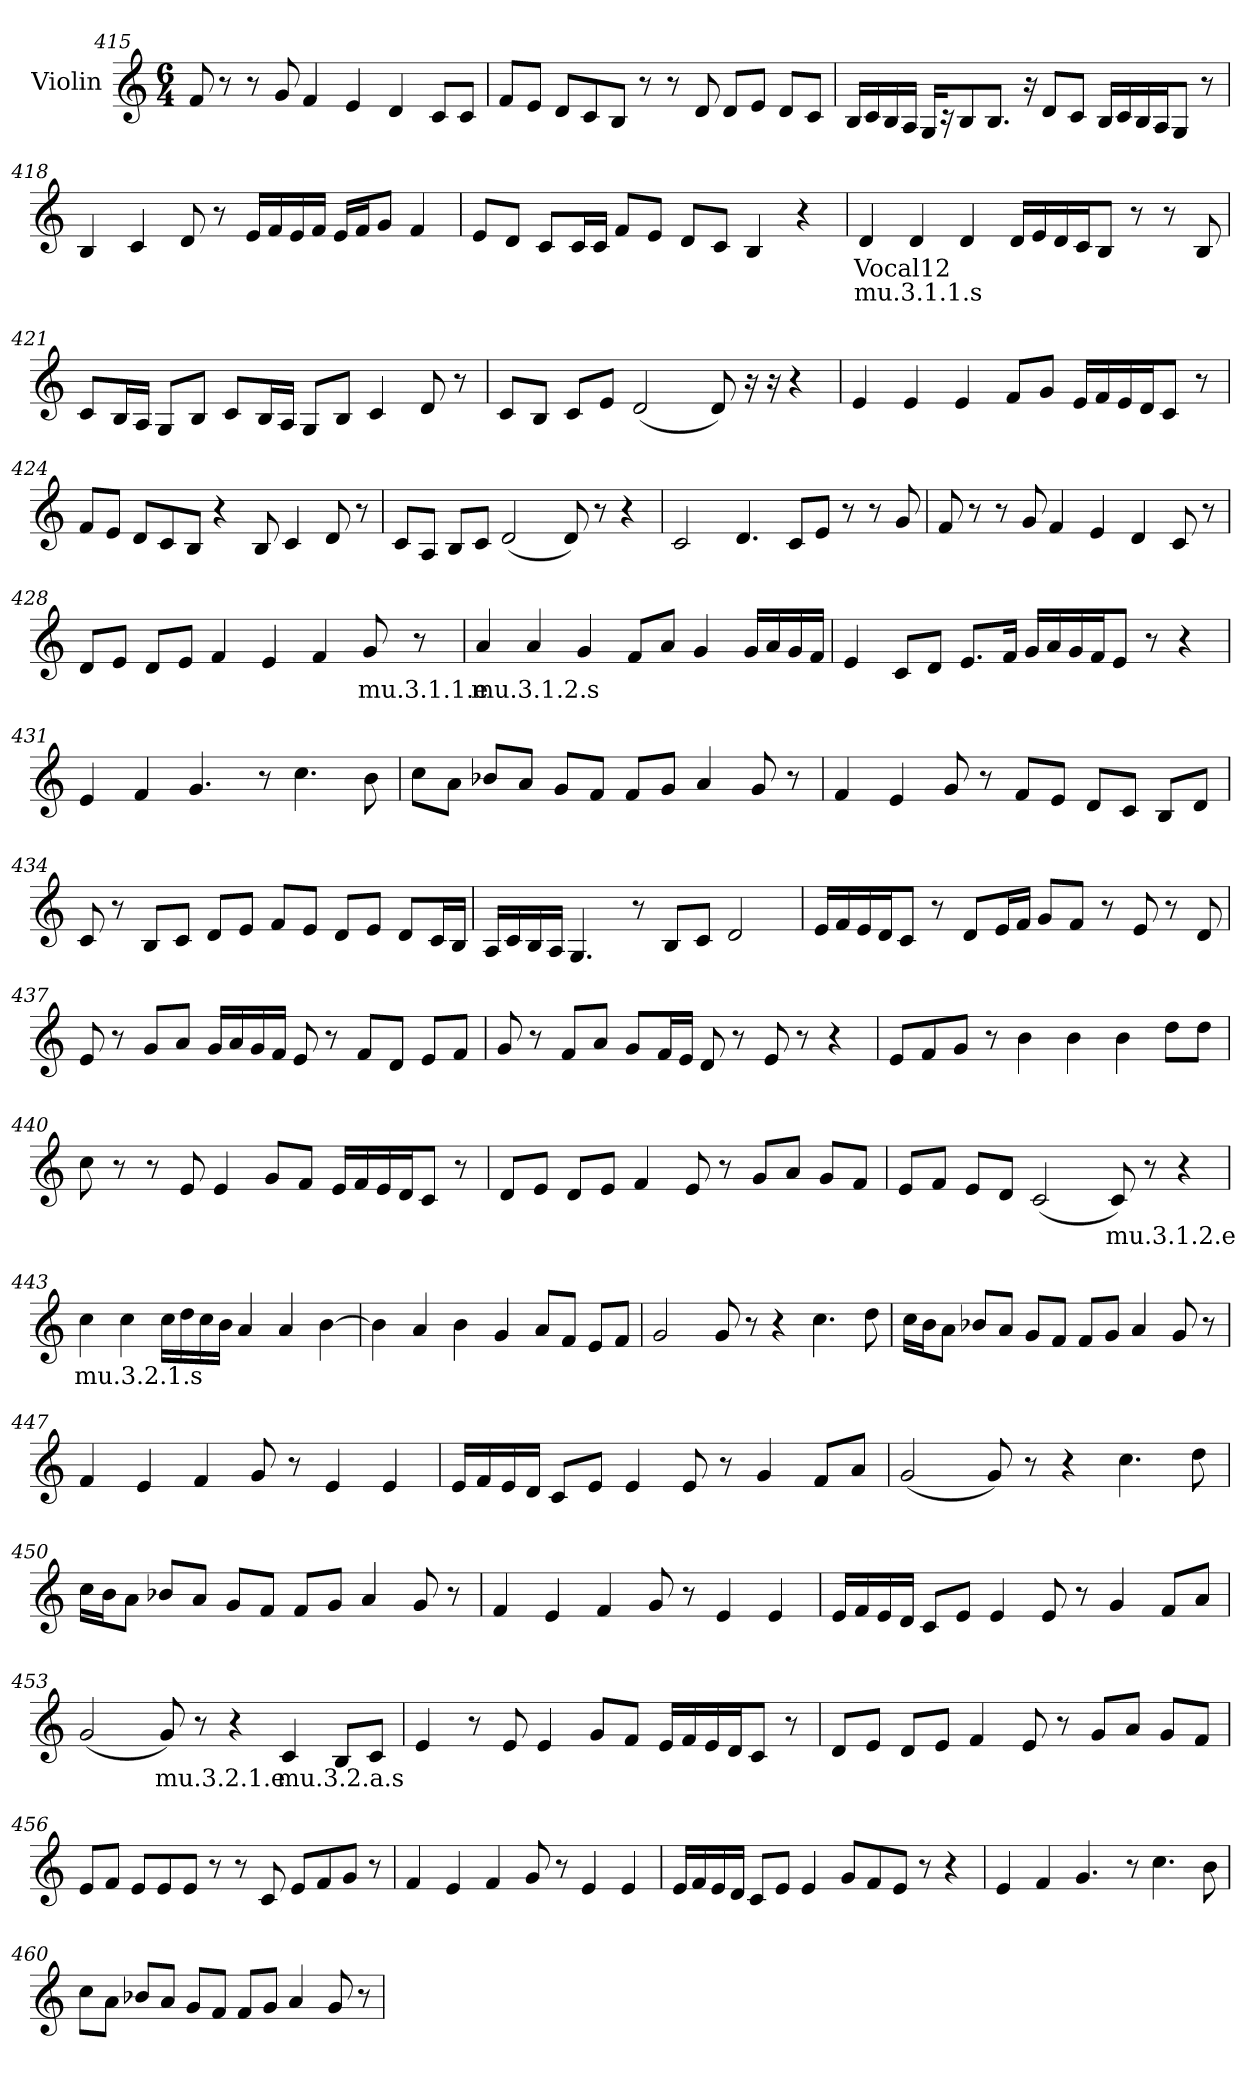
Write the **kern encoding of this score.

**kern	**text	**text
*part1	*part1	*part1
*staff1	*staff1	*staff1
*I"Violin	*	*
*clefG2	*	*
*k[]	*	*
*M6/4	*	*
=415	=415	=415
8f/	.	.
8r	.	.
8r	.	.
8g/	.	.
4f/	.	.
4e/	.	.
4d/	.	.
8c/L	.	.
8c/J	.	.
=416	=416	=416
8f/L	.	.
8e/J	.	.
8d/L	.	.
8c/	.	.
8B/J	.	.
8r	.	.
8r	.	.
8d/	.	.
8d/L	.	.
8e/J	.	.
8d/L	.	.
8c/J	.	.
!!LO:LB:g=z
=417	=417	=417
16B/LL	.	.
16c/	.	.
16B/	.	.
16A/JJ	.	.
16G/KL	.	.
16r	.	.
8B/	.	.
8.B/J	.	.
16r	.	.
8d/L	.	.
8c/J	.	.
16B/LL	.	.
16c/	.	.
16B/	.	.
16A/J	.	.
8G/J	.	.
8r	.	.
=418	=418	=418
4B/	.	.
4c/	.	.
8d/	.	.
8r	.	.
16e/LL	.	.
16f/	.	.
16e/	.	.
16f/JJ	.	.
16e/LL	.	.
16f/J	.	.
8g/J	.	.
4f/	.	.
!!LO:LB:g=z
=419	=419	=419
8e/L	.	.
8d/J	.	.
8c/L	.	.
16c/L	.	.
16c/JJ	.	.
8f/L	.	.
8e/J	.	.
8d/L	.	.
8c/J	.	.
4B/	.	.
4r	.	.
=420	=420	=420
*MM70	*	*
!	!LO:LY:b	!LO:LY:b
4d/	Vocal12	mu.3.1.1.s
4d/	.	.
4d/	.	.
16d/LL	.	.
16e/	.	.
16d/	.	.
16c/J	.	.
8B/J	.	.
8r	.	.
8r	.	.
8B/	.	.
!!LO:LB:g=z
=421	=421	=421
8c/L	.	.
16B/L	.	.
16A/JJ	.	.
8G/L	.	.
8B/J	.	.
8c/L	.	.
16B/L	.	.
16A/JJ	.	.
8G/L	.	.
8B/J	.	.
4c/	.	.
8d/	.	.
8r	.	.
!!LO:PB:g=z
=422	=422	=422
8c/L	.	.
8B/J	.	.
8c/L	.	.
8e/J	.	.
(2d/	.	.
8d/)	.	.
16r	.	.
16r	.	.
4r	.	.
!!LO:LB:g=z
=423	=423	=423
4e/	.	.
4e/	.	.
4e/	.	.
8f/L	.	.
8g/J	.	.
16e/LL	.	.
16f/	.	.
16e/	.	.
16d/J	.	.
8c/J	.	.
8r	.	.
=424	=424	=424
8f/L	.	.
8e/J	.	.
8d/L	.	.
8c/	.	.
8B/J	.	.
4r	.	.
8B/	.	.
4c/	.	.
8d/	.	.
8r	.	.
=425	=425	=425
8c/L	.	.
8A/J	.	.
8B/L	.	.
8c/J	.	.
(2d/	.	.
8d/)	.	.
8r	.	.
4r	.	.
!!LO:LB:g=z
=426	=426	=426
2c/	.	.
4.d/	.	.
8c/L	.	.
8e/J	.	.
8r	.	.
8r	.	.
8g/	.	.
=427	=427	=427
8f/	.	.
8r	.	.
8r	.	.
8g/	.	.
4f/	.	.
4e/	.	.
4d/	.	.
8c/	.	.
8r	.	.
=428	=428	=428
8d/L	.	.
8e/J	.	.
8d/L	.	.
8e/J	.	.
4f/	.	.
4e/	.	.
4f/	.	.
!	!LO:LY:b	!
8g/	mu.3.1.1.e	.
8r	.	.
!!LO:LB:g=z
=429	=429	=429
!	!LO:LY:b	!
4a/	mu.3.1.2.s	.
4a/	.	.
4g/	.	.
8f/L	.	.
8a/J	.	.
4g/	.	.
16g/LL	.	.
16a/	.	.
16g/	.	.
16f/JJ	.	.
=430	=430	=430
4e/	.	.
8c/L	.	.
8d/J	.	.
8.e/L	.	.
16f/Jk	.	.
16g/LL	.	.
16a/	.	.
16g/	.	.
16f/J	.	.
8e/J	.	.
8r	.	.
4r	.	.
=431	=431	=431
4e/	.	.
4f/	.	.
4.g/	.	.
8r	.	.
4.cc\	.	.
8b\	.	.
!!LO:LB:g=z
=432	=432	=432
8cc\L	.	.
8a\J	.	.
8b-X/L	.	.
8a/J	.	.
8g/L	.	.
8f/J	.	.
8f/L	.	.
8g/J	.	.
4a/	.	.
8g/	.	.
8r	.	.
=433	=433	=433
4f/	.	.
4e/	.	.
8g/	.	.
8r	.	.
8f/L	.	.
8e/J	.	.
8d/L	.	.
8c/J	.	.
8B/L	.	.
8d/J	.	.
=434	=434	=434
8c/	.	.
8r	.	.
8B/L	.	.
8c/J	.	.
8d/L	.	.
8e/J	.	.
8f/L	.	.
8e/J	.	.
8d/L	.	.
8e/J	.	.
8d/L	.	.
16c/L	.	.
16B/JJ	.	.
!!LO:LB:g=z
=435	=435	=435
16A/LL	.	.
16c/	.	.
16B/	.	.
16A/JJ	.	.
4.G/	.	.
8r	.	.
8B/L	.	.
8c/J	.	.
2d/	.	.
=436	=436	=436
16e/LL	.	.
16f/	.	.
16e/	.	.
16d/J	.	.
8c/J	.	.
8r	.	.
8d/L	.	.
16e/L	.	.
16f/JJ	.	.
8g/L	.	.
8f/J	.	.
8r	.	.
8e/	.	.
8r	.	.
8d/	.	.
=437	=437	=437
8e/	.	.
8r	.	.
8g/L	.	.
8a/J	.	.
16g/LL	.	.
16a/	.	.
16g/	.	.
16f/JJ	.	.
8e/	.	.
8r	.	.
8f/L	.	.
8d/J	.	.
8e/L	.	.
8f/J	.	.
!!LO:LB:g=z
=438	=438	=438
8g/	.	.
8r	.	.
8f/L	.	.
8a/J	.	.
8g/L	.	.
16f/L	.	.
16e/JJ	.	.
8d/	.	.
8r	.	.
8e/	.	.
8r	.	.
4r	.	.
=439	=439	=439
8e/L	.	.
8f/	.	.
8g/J	.	.
8r	.	.
4b\	.	.
4b\	.	.
4b\	.	.
8dd\L	.	.
8dd\J	.	.
=440	=440	=440
8cc\	.	.
8r	.	.
8r	.	.
8e/	.	.
4e/	.	.
8g/L	.	.
8f/J	.	.
16e/LL	.	.
16f/	.	.
16e/	.	.
16d/J	.	.
8c/J	.	.
8r	.	.
!!LO:LB:g=z
=441	=441	=441
8d/L	.	.
8e/J	.	.
8d/L	.	.
8e/J	.	.
4f/	.	.
8e/	.	.
8r	.	.
8g/L	.	.
8a/J	.	.
8g/L	.	.
8f/J	.	.
=442	=442	=442
8e/L	.	.
8f/J	.	.
8e/L	.	.
8d/J	.	.
(2c/	.	.
!	!LO:LY:b	!
8c/)	mu.3.1.2.e	.
8r	.	.
4r	.	.
=443	=443	=443
!	!LO:LY:b	!
4cc\	mu.3.2.1.s	.
4cc\	.	.
16cc\LL	.	.
16dd\	.	.
16cc\	.	.
16b\JJ	.	.
4a/	.	.
4a/	.	.
[4b\	.	.
!!LO:PB:g=z
=444	=444	=444
4b\]	.	.
4a/	.	.
4b\	.	.
4g/	.	.
8a/L	.	.
8f/J	.	.
8e/L	.	.
8f/J	.	.
=445	=445	=445
2g/	.	.
8g/	.	.
8r	.	.
4r	.	.
4.cc\	.	.
8dd\	.	.
=446	=446	=446
16cc\LL	.	.
16b\J	.	.
8a\J	.	.
8b-X/L	.	.
8a/J	.	.
8g/L	.	.
8f/J	.	.
8f/L	.	.
8g/J	.	.
4a/	.	.
8g/	.	.
8r	.	.
!!LO:LB:g=z
=447	=447	=447
4f/	.	.
4e/	.	.
4f/	.	.
8g/	.	.
8r	.	.
4e/	.	.
4e/	.	.
=448	=448	=448
16e/LL	.	.
16f/	.	.
16e/	.	.
16d/JJ	.	.
8c/L	.	.
8e/J	.	.
4e/	.	.
8e/	.	.
8r	.	.
4g/	.	.
8f/L	.	.
8a/J	.	.
=449	=449	=449
(2g/	.	.
8g/)	.	.
8r	.	.
4r	.	.
4.cc\	.	.
8dd\	.	.
!!LO:LB:g=z
=450	=450	=450
16cc\LL	.	.
16b\J	.	.
8a\J	.	.
8b-X/L	.	.
8a/J	.	.
8g/L	.	.
8f/J	.	.
8f/L	.	.
8g/J	.	.
4a/	.	.
8g/	.	.
8r	.	.
=451	=451	=451
4f/	.	.
4e/	.	.
4f/	.	.
8g/	.	.
8r	.	.
4e/	.	.
4e/	.	.
=452	=452	=452
16e/LL	.	.
16f/	.	.
16e/	.	.
16d/JJ	.	.
8c/L	.	.
8e/J	.	.
4e/	.	.
8e/	.	.
8r	.	.
4g/	.	.
8f/L	.	.
8a/J	.	.
!!LO:LB:g=z
=453	=453	=453
(2g/	.	.
!	!LO:LY:b	!
8g/)	mu.3.2.1.e	.
8r	.	.
4r	.	.
!	!LO:LY:b	!
4c/	mu.3.2.a.s	.
8B/L	.	.
8c/J	.	.
=454	=454	=454
4e/	.	.
8r	.	.
8e/	.	.
4e/	.	.
8g/L	.	.
8f/J	.	.
16e/LL	.	.
16f/	.	.
16e/	.	.
16d/J	.	.
8c/J	.	.
8r	.	.
=455	=455	=455
8d/L	.	.
8e/J	.	.
8d/L	.	.
8e/J	.	.
4f/	.	.
8e/	.	.
8r	.	.
8g/L	.	.
8a/J	.	.
8g/L	.	.
8f/J	.	.
!!LO:LB:g=z
=456	=456	=456
8e/L	.	.
8f/J	.	.
8e/L	.	.
8e/	.	.
8e/J	.	.
8r	.	.
8r	.	.
8c/	.	.
8e/L	.	.
8f/	.	.
8g/J	.	.
8r	.	.
=457	=457	=457
4f/	.	.
4e/	.	.
4f/	.	.
8g/	.	.
8r	.	.
4e/	.	.
4e/	.	.
=458	=458	=458
16e/LL	.	.
16f/	.	.
16e/	.	.
16d/JJ	.	.
8c/L	.	.
8e/J	.	.
4e/	.	.
8g/L	.	.
8f/	.	.
8e/J	.	.
8r	.	.
4r	.	.
!!LO:LB:g=z
=459	=459	=459
4e/	.	.
4f/	.	.
4.g/	.	.
8r	.	.
4.cc\	.	.
8b\	.	.
=460	=460	=460
8cc\L	.	.
8a\J	.	.
8b-X/L	.	.
8a/J	.	.
8g/L	.	.
8f/J	.	.
8f/L	.	.
8g/J	.	.
4a/	.	.
8g/	.	.
8r	.	.
=	=	=
*-	*-	*-
